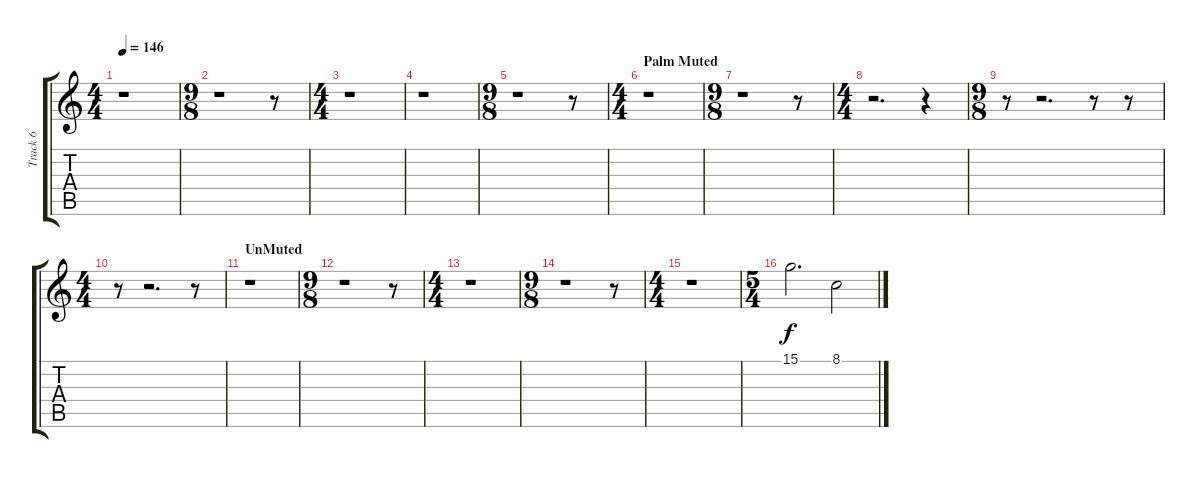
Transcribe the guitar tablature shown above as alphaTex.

\track ("Track 6" "Track 6") {instrument stringensemble1}
\staff {score tabs}
\tuning (E4 B3 G3 D3 A2 E2) {hide}
\ts (4 4)
\tempo 146
\clef g2
\ks c
r.1{dy f} |
\ts (9 8)
r.1 r.8 |
\ts (4 4)
r.1 |
r.1 |
\ts (9 8)
r.1 r.8 |
\ts (4 4)
\section ("" "Palm Muted")
r.1 |
\ts (9 8)
r.1 r.8 |
\ts (4 4)
r.2{d} r.4 |
\ts (9 8)
r.8 r.2{d} r.8 r.8 |
\ts (4 4)
r.8 r.2{d} r.8 |
\section ("" "UnMuted")
r.1 |
\ts (9 8)
r.1 r.8 |
\ts (4 4)
r.1 |
\ts (9 8)
r.1 r.8 |
\ts (4 4)
r.1 |
\ts (5 4)
15.1.2{d} 8.1.2
